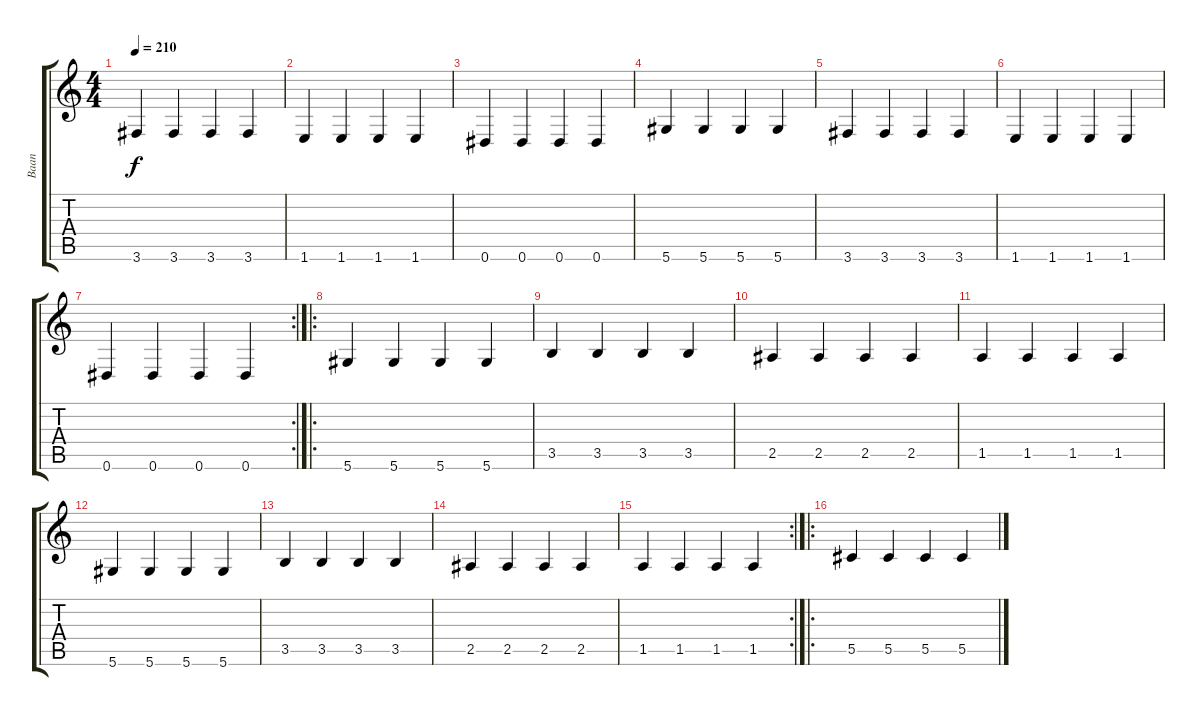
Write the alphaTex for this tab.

\track ("Baan" "Baan") {instrument electricbassfinger}
\staff {score tabs}
\tuning (Eb4 Bb3 Gb3 Db3 Ab2 Eb2) {hide}
\ts (4 4)
\tempo 210
\clef g2
\ks c
3.6.4{dy f} 3.6.4 3.6.4 3.6.4 |
1.6.4 1.6.4 1.6.4 1.6.4 |
0.6.4 0.6.4 0.6.4 0.6.4 |
5.6.4 5.6.4 5.6.4 5.6.4 |
3.6.4 3.6.4 3.6.4 3.6.4 |
1.6.4 1.6.4 1.6.4 1.6.4 |
\rc 2
0.6.4 0.6.4 0.6.4 0.6.4 |
\ro
5.6.4 5.6.4 5.6.4 5.6.4 |
3.5.4 3.5.4 3.5.4 3.5.4 |
2.5.4 2.5.4 2.5.4 2.5.4 |
1.5.4 1.5.4 1.5.4 1.5.4 |
5.6.4 5.6.4 5.6.4 5.6.4 |
3.5.4 3.5.4 3.5.4 3.5.4 |
2.5.4 2.5.4 2.5.4 2.5.4 |
\rc 2
1.5.4 1.5.4 1.5.4 1.5.4 |
\ro
5.5.4 5.5.4 5.5.4 5.5.4
